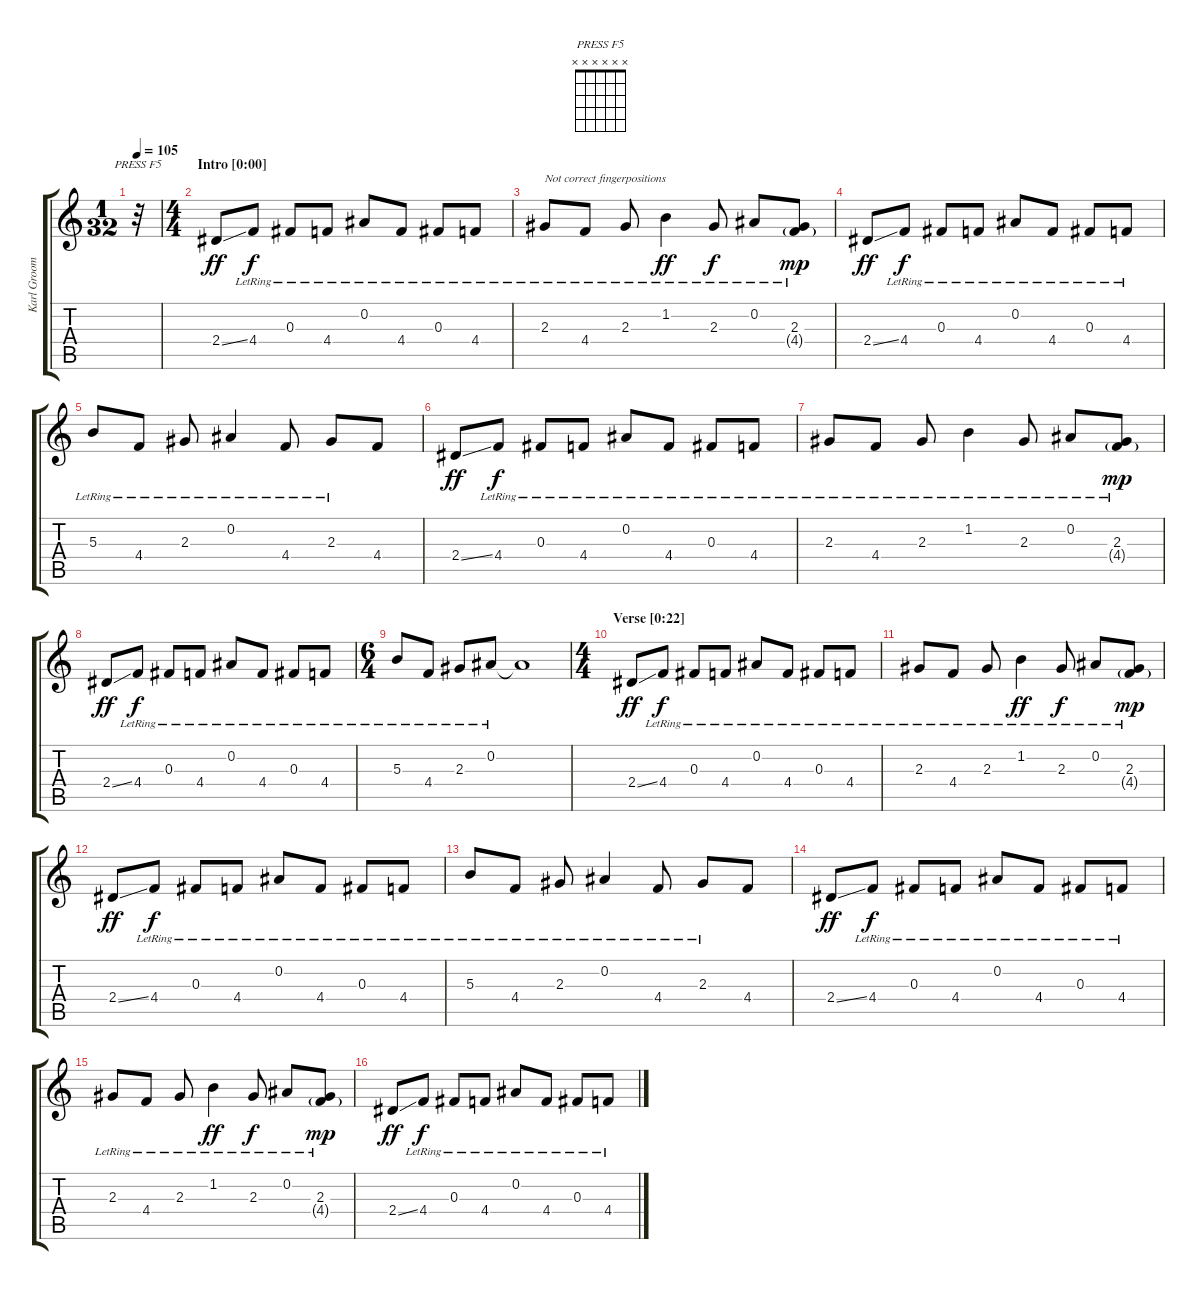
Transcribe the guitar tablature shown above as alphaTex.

\track ("Karl Groom" "Karl Groom") {instrument acousticguitarsteel}
\staff {score tabs}
\tuning (Eb4 Bb3 Gb3 Db3 Ab2 Eb2) {hide}
\chord ("PRESS F5" x x x x x x)
\ts (1 32)
\tempo 105
\clef g2
\ks c
r.32{ch "PRESS F5" dy ff instrument acousticguitarsteel} |
\ts (4 4)
\section ("" "Intro [0:00]")
2.4{ss}.8 4.4{lr}.8{dy f} 0.3{lr}.8 4.4{lr}.8 0.2{lr}.8 4.4{lr}.8 0.3{lr}.8 4.4{lr}.8 |
2.3{lr}.8{txt "Not correct fingerpositions"} 4.4{lr}.8 2.3{lr}.8 1.2{lr}.4{dy ff} 2.3{lr}.8{dy f} 0.2{lr}.8 (2.3{lr} 4.4{g lr}).8{dy mp} |
2.4{ss}.8{dy ff} 4.4{lr}.8{dy f} 0.3{lr}.8 4.4{lr}.8 0.2{lr}.8 4.4{lr}.8 0.3{lr}.8 4.4{lr}.8 |
5.3{lr}.8 4.4{lr}.8 2.3{lr}.8 0.2{lr}.4 4.4{lr}.8 2.3{lr}.8 4.4.8 |
\section ("" "")
2.4{ss}.8{dy ff} 4.4{lr}.8{dy f} 0.3{lr}.8 4.4{lr}.8 0.2{lr}.8 4.4{lr}.8 0.3{lr}.8 4.4{lr}.8 |
2.3{lr}.8 4.4{lr}.8 2.3{lr}.8 1.2{lr}.4 2.3{lr}.8 0.2{lr}.8 (2.3{lr} 4.4{g lr}).8{dy mp} |
2.4{ss}.8{dy ff} 4.4{lr}.8{dy f} 0.3{lr}.8 4.4{lr}.8 0.2{lr}.8 4.4{lr}.8 0.3{lr}.8 4.4{lr}.8 |
\ts (6 4)
5.3{lr}.8 4.4{lr}.8 2.3{lr}.8 0.2{lr}.8 0.2{t}.1 |
\ts (4 4)
\section ("" "Verse [0:22]")
2.4{ss}.8{dy ff} 4.4{lr}.8{dy f} 0.3{lr}.8 4.4{lr}.8 0.2{lr}.8 4.4{lr}.8 0.3{lr}.8 4.4{lr}.8 |
2.3{lr}.8 4.4{lr}.8 2.3{lr}.8 1.2{lr}.4{dy ff} 2.3{lr}.8{dy f} 0.2{lr}.8 (2.3{lr} 4.4{g lr}).8{dy mp} |
2.4{ss}.8{dy ff} 4.4{lr}.8{dy f} 0.3{lr}.8 4.4{lr}.8 0.2{lr}.8 4.4{lr}.8 0.3{lr}.8 4.4{lr}.8 |
5.3{lr}.8 4.4{lr}.8 2.3{lr}.8 0.2{lr}.4 4.4{lr}.8 2.3{lr}.8 4.4.8 |
\section ("" "")
2.4{ss}.8{dy ff} 4.4{lr}.8{dy f} 0.3{lr}.8 4.4{lr}.8 0.2{lr}.8 4.4{lr}.8 0.3{lr}.8 4.4{lr}.8 |
2.3{lr}.8 4.4{lr}.8 2.3{lr}.8 1.2{lr}.4{dy ff} 2.3{lr}.8{dy f} 0.2{lr}.8 (2.3{lr} 4.4{g lr}).8{dy mp} |
2.4{ss}.8{dy ff} 4.4{lr}.8{dy f} 0.3{lr}.8 4.4{lr}.8 0.2{lr}.8 4.4{lr}.8 0.3{lr}.8 4.4{lr}.8
